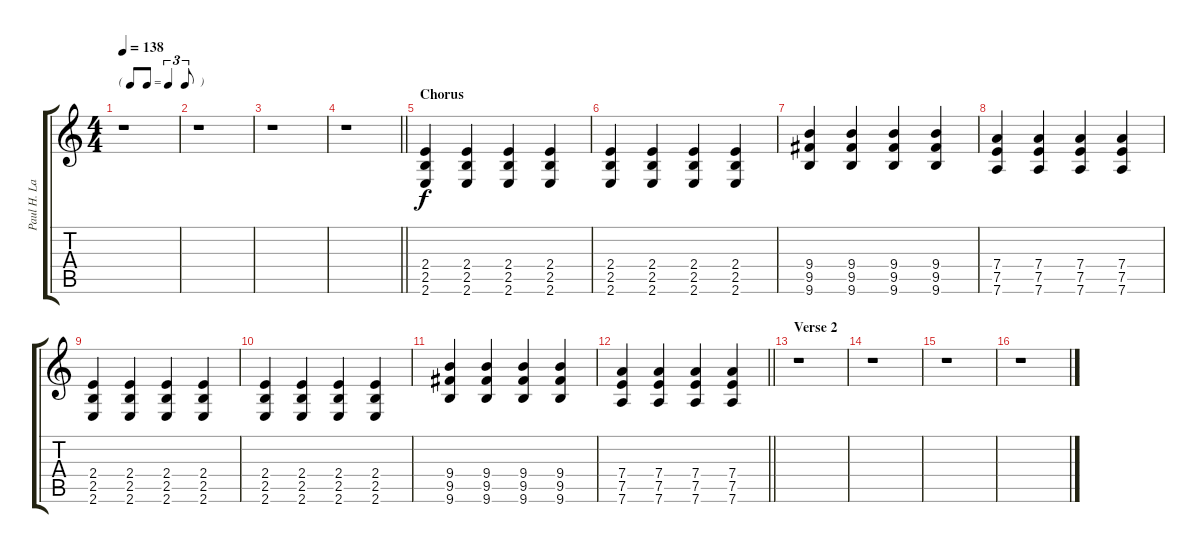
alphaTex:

\track ("Paul H. Landers" "Paul H. La") {instrument distortionguitar}
\staff {score tabs}
\tuning (E4 B3 G3 D3 A2 D2) {hide}
\ts (4 4)
\tf triplet8th
\tempo 138
\clef g2
\ks c
r.1{dy f} |
r.1 |
r.1 |
\barLineRight lightlight
r.1 |
\section ("" "Chorus")
(2.4 2.5 2.6).4 (2.4 2.5 2.6).4 (2.4 2.5 2.6).4 (2.4 2.5 2.6).4 |
(2.4 2.5 2.6).4 (2.4 2.5 2.6).4 (2.4 2.5 2.6).4 (2.4 2.5 2.6).4 |
(9.4 9.5 9.6).4 (9.4 9.5 9.6).4 (9.4 9.5 9.6).4 (9.4 9.5 9.6).4 |
(7.4 7.5 7.6).4 (7.4 7.5 7.6).4 (7.4 7.5 7.6).4 (7.4 7.5 7.6).4 |
(2.4 2.5 2.6).4 (2.4 2.5 2.6).4 (2.4 2.5 2.6).4 (2.4 2.5 2.6).4 |
(2.4 2.5 2.6).4 (2.4 2.5 2.6).4 (2.4 2.5 2.6).4 (2.4 2.5 2.6).4 |
(9.4 9.5 9.6).4 (9.4 9.5 9.6).4 (9.4 9.5 9.6).4 (9.4 9.5 9.6).4 |
\barLineRight lightlight
(7.4 7.5 7.6).4 (7.4 7.5 7.6).4 (7.4 7.5 7.6).4 (7.4 7.5 7.6).4 |
\section ("" "Verse 2")
r.1 |
r.1 |
r.1 |
r.1
